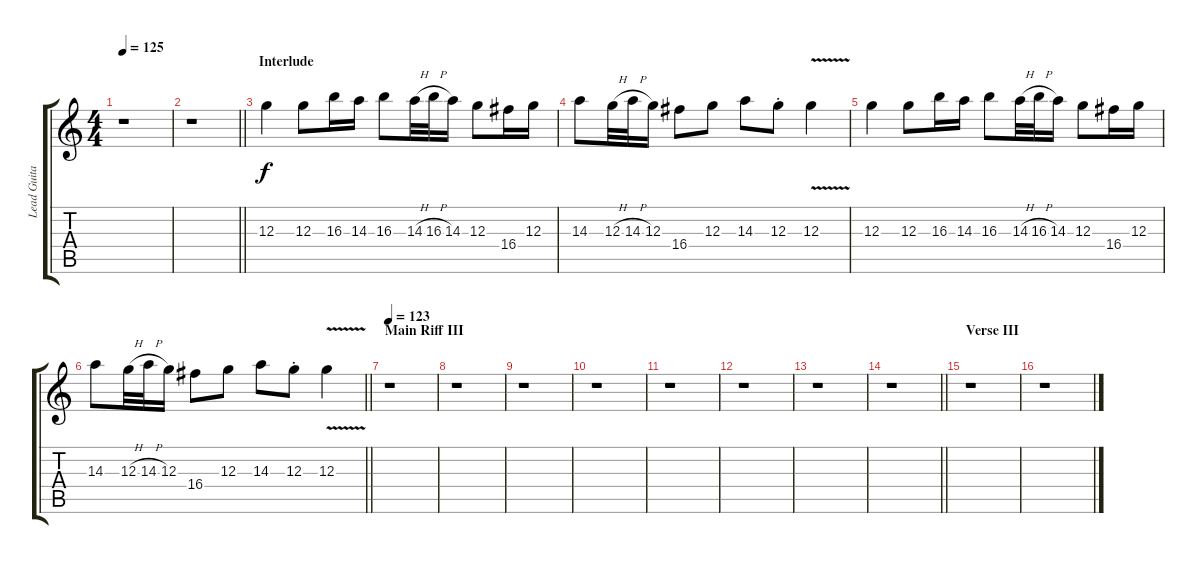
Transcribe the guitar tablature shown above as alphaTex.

\track ("Lead Guitar II" "Lead Guita") {instrument overdrivenguitar}
\staff {score tabs}
\tuning (E4 B3 G3 D3 A2 E2) {hide}
\ts (4 4)
\tempo 125
\clef g2
\ks c
r.1{dy f} |
\barLineRight lightlight
r.1 |
\section ("" "Interlude")
12.3.4 12.3.8 16.3.16 14.3.16 16.3.8 14.3{h}.32 16.3{h}.32 14.3.16 12.3.8 16.4.16 12.3.16 |
14.3.8 12.3{h}.32 14.3{h}.32 12.3.16 16.4.8 12.3.8 14.3.8 12.3{st}.8 12.3{v}.4 |
12.3.4 12.3.8 16.3.16 14.3.16 16.3.8 14.3{h}.32 16.3{h}.32 14.3.16 12.3.8 16.4.16 12.3.16 |
\barLineRight lightlight
14.3.8 12.3{h}.32 14.3{h}.32 12.3.16 16.4.8 12.3.8 14.3.8 12.3{st}.8 12.3{v}.4 |
\section ("" "Main Riff III")
\tempo 123
r.1 |
r.1 |
r.1 |
r.1 |
r.1 |
r.1 |
r.1 |
\barLineRight lightlight
r.1 |
\section ("" "Verse III")
r.1 |
r.1
